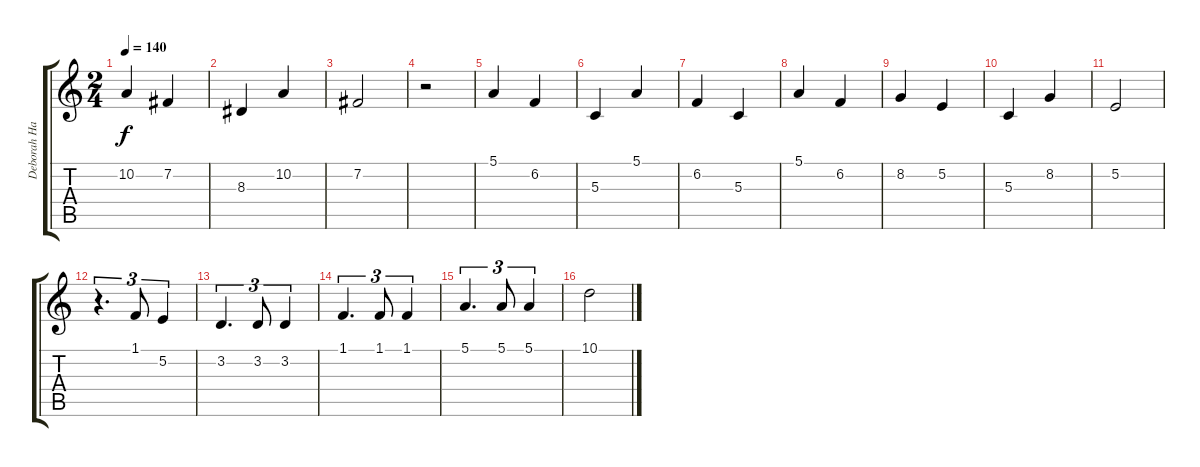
\track ("Deborah Harry" "Deborah Ha") {instrument synthvoice}
\staff {score tabs}
\tuning (E4 B3 G3 D3 A2 E2) {hide}
\ts (2 4)
\tempo 140
\clef g2
\ks c
10.2.4{dy f} 7.2.4 |
8.3.4 10.2.4 |
7.2.2 |
r.2 |
5.1.4 6.2.4 |
5.3.4 5.1.4 |
6.2.4 5.3.4 |
5.1.4 6.2.4 |
8.2.4 5.2.4 |
5.3.4 8.2.4 |
5.2.2 |
r.4{d tu (3 2)} 1.1.8{tu (3 2)} 5.2.4{tu (3 2)} |
3.2.4{d tu (3 2)} 3.2.8{tu (3 2)} 3.2.4{tu (3 2)} |
1.1.4{d tu (3 2)} 1.1.8{tu (3 2)} 1.1.4{tu (3 2)} |
5.1.4{d tu (3 2)} 5.1.8{tu (3 2)} 5.1.4{tu (3 2)} |
10.1.2
